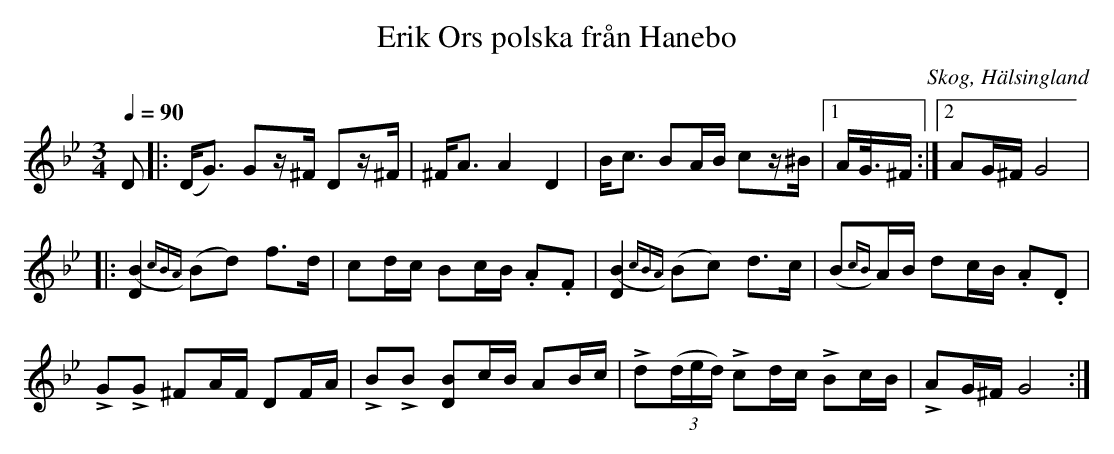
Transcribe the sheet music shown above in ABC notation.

X:1
T: Erik Ors polska från Hanebo
O: Skog, Hälsingland
M: 3/4
L: 1/16
Q: 1/4=90
K: Gm
D2 |: (D2<G2) G2z^F D2z^F|^F2<A2 A4 D4|B2<c2 B2AB c2z^B|1 A2</G/^F:|2 A2G^F G8|
|: [D4 (B4]{cBA}) (B2d2) f2>d2|c2dc B2cB .A2.F2|[D4 (B4]{cBA}) (B2c2) d2>c2|(B2{cB})AB d2cB .A2.D2|
LG2LG2 ^F2AF D2FA|LB2LB2 [D2 B2]cB A2Bc|Ld2(3(ded) Lc2dc LB2cB|LA2G^F G8:|
